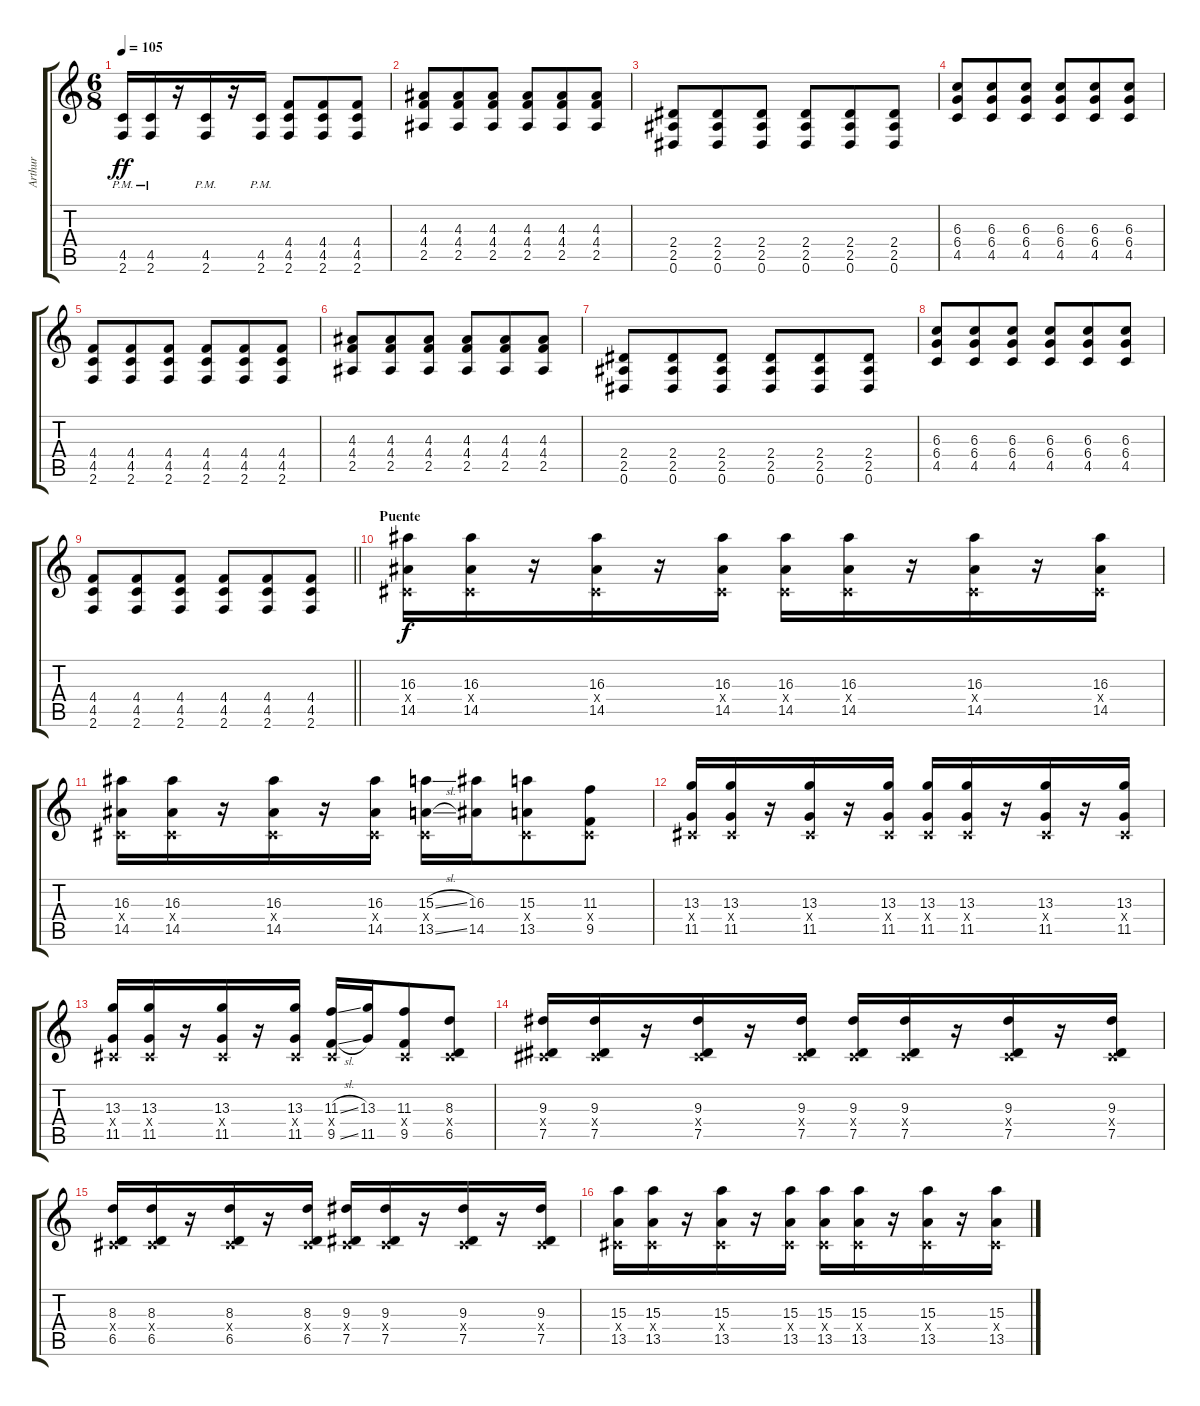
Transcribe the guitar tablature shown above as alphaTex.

\track ("Arthur" "Arthur") {instrument distortionguitar}
\staff {score tabs}
\tuning (Eb4 Bb3 Gb3 Db3 Ab2 Eb2) {hide}
\ts (6 8)
\tempo 105
\clef g2
\ks c
(4.5{pm} 2.6{pm}).16{dy ff} (4.5{pm} 2.6{pm}).16 r.16 (4.5{pm} 2.6{pm}).16 r.16 (4.5{pm} 2.6{pm}).16 (4.4 4.5 2.6).8 (4.4 4.5 2.6).8 (4.4 4.5 2.6).8 |
(4.3 4.4 2.5).8 (4.3 4.4 2.5).8 (4.3 4.4 2.5).8 (4.3 4.4 2.5).8 (4.3 4.4 2.5).8 (4.3 4.4 2.5).8 |
(2.4 2.5 0.6).8 (2.4 2.5 0.6).8 (2.4 2.5 0.6).8 (2.4 2.5 0.6).8 (2.4 2.5 0.6).8 (2.4 2.5 0.6).8 |
(6.3 6.4 4.5).8 (6.3 6.4 4.5).8 (6.3 6.4 4.5).8 (6.3 6.4 4.5).8 (6.3 6.4 4.5).8 (6.3 6.4 4.5).8 |
(4.4 4.5 2.6).8 (4.4 4.5 2.6).8 (4.4 4.5 2.6).8 (4.4 4.5 2.6).8 (4.4 4.5 2.6).8 (4.4 4.5 2.6).8 |
(4.3 4.4 2.5).8 (4.3 4.4 2.5).8 (4.3 4.4 2.5).8 (4.3 4.4 2.5).8 (4.3 4.4 2.5).8 (4.3 4.4 2.5).8 |
(2.4 2.5 0.6).8 (2.4 2.5 0.6).8 (2.4 2.5 0.6).8 (2.4 2.5 0.6).8 (2.4 2.5 0.6).8 (2.4 2.5 0.6).8 |
(6.3 6.4 4.5).8 (6.3 6.4 4.5).8 (6.3 6.4 4.5).8 (6.3 6.4 4.5).8 (6.3 6.4 4.5).8 (6.3 6.4 4.5).8 |
\barLineRight lightlight
(4.4 4.5 2.6).8 (4.4 4.5 2.6).8 (4.4 4.5 2.6).8 (4.4 4.5 2.6).8 (4.4 4.5 2.6).8 (4.4 4.5 2.6).8 |
\section ("" "Puente")
(16.3 0.4{x} 14.5).16{dy f} (16.3 0.4{x} 14.5).16 r.16 (16.3 0.4{x} 14.5).16 r.16 (16.3 0.4{x} 14.5).16 (16.3 0.4{x} 14.5).16 (16.3 0.4{x} 14.5).16 r.16 (16.3 0.4{x} 14.5).16 r.16 (16.3 0.4{x} 14.5).16 |
(16.3 0.4{x} 14.5).16 (16.3 0.4{x} 14.5).16 r.16 (16.3 0.4{x} 14.5).16 r.16 (16.3 0.4{x} 14.5).16 (15.3{sl} 0.4{x} 13.5{sl}).16 (16.3 14.5).16 (15.3 0.4{x} 13.5).8 (11.3 0.4{x} 9.5).8 |
(13.3 0.4{x} 11.5).16 (13.3 0.4{x} 11.5).16 r.16 (13.3 0.4{x} 11.5).16 r.16 (13.3 0.4{x} 11.5).16 (13.3 0.4{x} 11.5).16 (13.3 0.4{x} 11.5).16 r.16 (13.3 0.4{x} 11.5).16 r.16 (13.3 0.4{x} 11.5).16 |
(13.3 0.4{x} 11.5).16 (13.3 0.4{x} 11.5).16 r.16 (13.3 0.4{x} 11.5).16 r.16 (13.3 0.4{x} 11.5).16 (11.3{sl} 0.4{x} 9.5{sl}).16 (13.3 11.5).16 (11.3 0.4{x} 9.5).8 (8.3 0.4{x} 6.5).8 |
(9.3 0.4{x} 7.5).16 (9.3 0.4{x} 7.5).16 r.16 (9.3 0.4{x} 7.5).16 r.16 (9.3 0.4{x} 7.5).16 (9.3 0.4{x} 7.5).16 (9.3 0.4{x} 7.5).16 r.16 (9.3 0.4{x} 7.5).16 r.16 (9.3 0.4{x} 7.5).16 |
(8.3 0.4{x} 6.5).16 (8.3 0.4{x} 6.5).16 r.16 (8.3 0.4{x} 6.5).16 r.16 (8.3 0.4{x} 6.5).16 (9.3 0.4{x} 7.5).16 (9.3 0.4{x} 7.5).16 r.16 (9.3 0.4{x} 7.5).16 r.16 (9.3 0.4{x} 7.5).16 |
(15.3 0.4{x} 13.5).16 (15.3 0.4{x} 13.5).16 r.16 (15.3 0.4{x} 13.5).16 r.16 (15.3 0.4{x} 13.5).16 (15.3 0.4{x} 13.5).16 (15.3 0.4{x} 13.5).16 r.16 (15.3 0.4{x} 13.5).16 r.16 (15.3 0.4{x} 13.5).16
